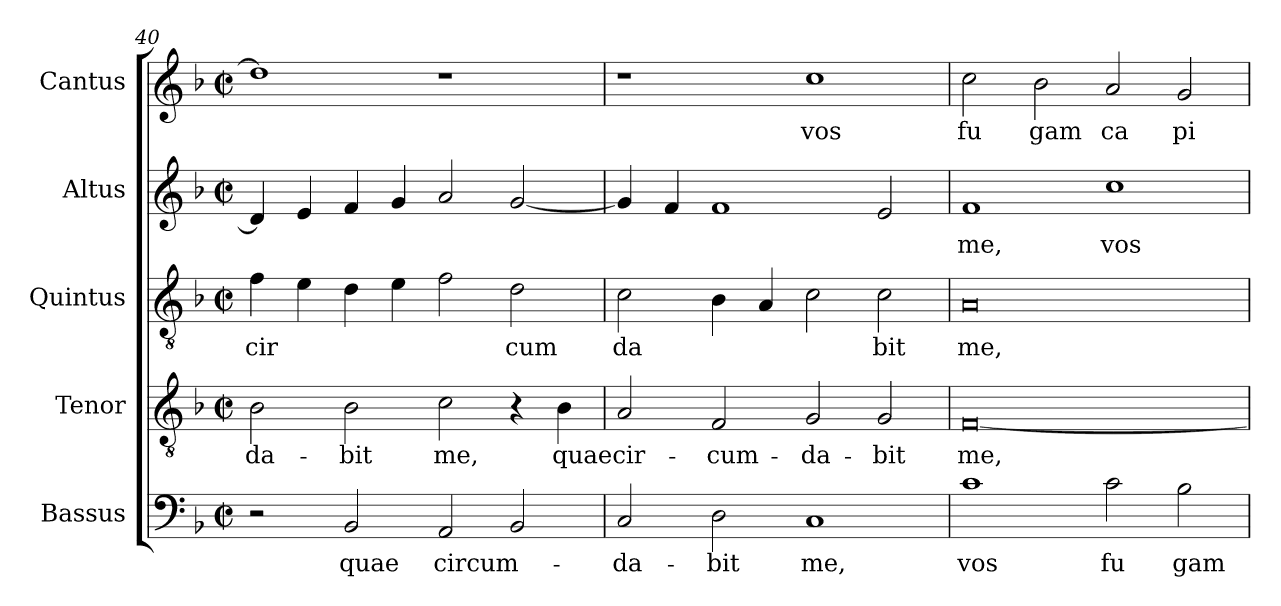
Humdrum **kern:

**kern	**text	**kern	**text	**kern	**text	**kern	**text	**kern	**text
*part5	*part5	*part4	*part4	*part3	*part3	*part2	*part2	*part1	*part1
*staff5	*staff5	*staff4	*staff4	*staff3	*staff3	*staff2	*staff2	*staff1	*staff1
*I"Bassus	*	*I"Tenor	*	*I"Quintus	*	*I"Altus	*	*I"Cantus	*
*clefF4	*	*clefGv2	*	*clefGv2	*	*clefG2	*	*clefG2	*
*k[b-]	*	*k[b-]	*	*k[b-]	*	*k[b-]	*	*k[b-]	*
*F:	*	*F:	*	*F:	*	*F:	*	*F:	*
*M2/2	*	*M2/2	*	*M2/2	*	*M2/2	*	*M2/2	*
*met(c|)	*	*met(c|)	*	*met(c|)	*	*met(c|)	*	*met(c|)	*
=40	=40	=40	=40	=40	=40	=40	=40	=40	=40
!	!	!	!LO:LY:b:cj	!	!LO:LY:b	!	!	!	!
2r	.	2B-\	-da-	4f\	cir	4d/]	.	1dd]	.
.	.	.	.	4e\	.	4e/	.	.	.
!	!LO:LY:b:cj	!	!LO:LY:b:cj	!	!	!	!	!	!
2BB-/	quae	2B-\	-bit	4d\	.	4f/	.	.	.
.	.	.	.	4e\	.	4g/	.	.	.
!	!LO:LY:b	!	!LO:LY:b:cj	!	!	!	!	!	!
2AA/	circum-	2c\	me,	2f\	.	2a/	.	1r	.
!	!	!	!	!	!LO:LY:b:cj	!	!	!	!
2BB-/	.	4r	.	2d\	cum	[<2g/	.	.	.
!	!	!	!LO:LY:b:cj	!	!	!	!	!	!
.	.	4B-\	quae	.	.	.	.	.	.
=41	=41	=41	=41	=41	=41	=41	=41	=41	=41
!	!LO:LY:b:cj	!	!LO:LY:b:cj	!	!LO:LY:b:cj	!	!	!	!
2C/	-da-	2A/	cir-	2c\	da	4g/]	.	1r	.
.	.	.	.	.	.	4f/	.	.	.
!	!LO:LY:b:cj	!	!LO:LY:b:cj	!	!	!	!	!	!
2D\	-bit	2F/	-cum-	4B-\	.	1f	.	.	.
.	.	.	.	4A/	.	.	.	.	.
!	!LO:LY:b:cj	!	!LO:LY:b:cj	!	!	!	!	!	!LO:LY:b:cj
1C	me,	2G/	-da-	2c\	.	.	.	1cc	vos
!	!	!	!LO:LY:b:cj	!	!LO:LY:b:cj	!	!	!	!
.	.	2G/	-bit	2c\	bit	2e/	.	.	.
=42	=42	=42	=42	=42	=42	=42	=42	=42	=42
!	!LO:LY:b:cj	!	!LO:LY:b:cj	!	!LO:LY:b:cj	!	!LO:LY:b:cj	!	!LO:LY:b:cj
1c	vos	[>0F	me,	0A	me,	1f	me,	2cc\	fu
!	!	!	!	!	!	!	!	!	!LO:LY:b:cj
.	.	.	.	.	.	.	.	2b-\	gam
!	!LO:LY:b:cj	!	!	!	!	!	!LO:LY:b:cj	!	!LO:LY:b:cj
2c\	fu	.	.	.	.	1cc	vos	2a/	ca
!	!LO:LY:b:cj	!	!	!	!	!	!	!	!LO:LY:b:cj
2B-\	gam	.	.	.	.	.	.	2g/	pi
=	=	=	=	=	=	=	=	=	=
*-	*-	*-	*-	*-	*-	*-	*-	*-	*-
